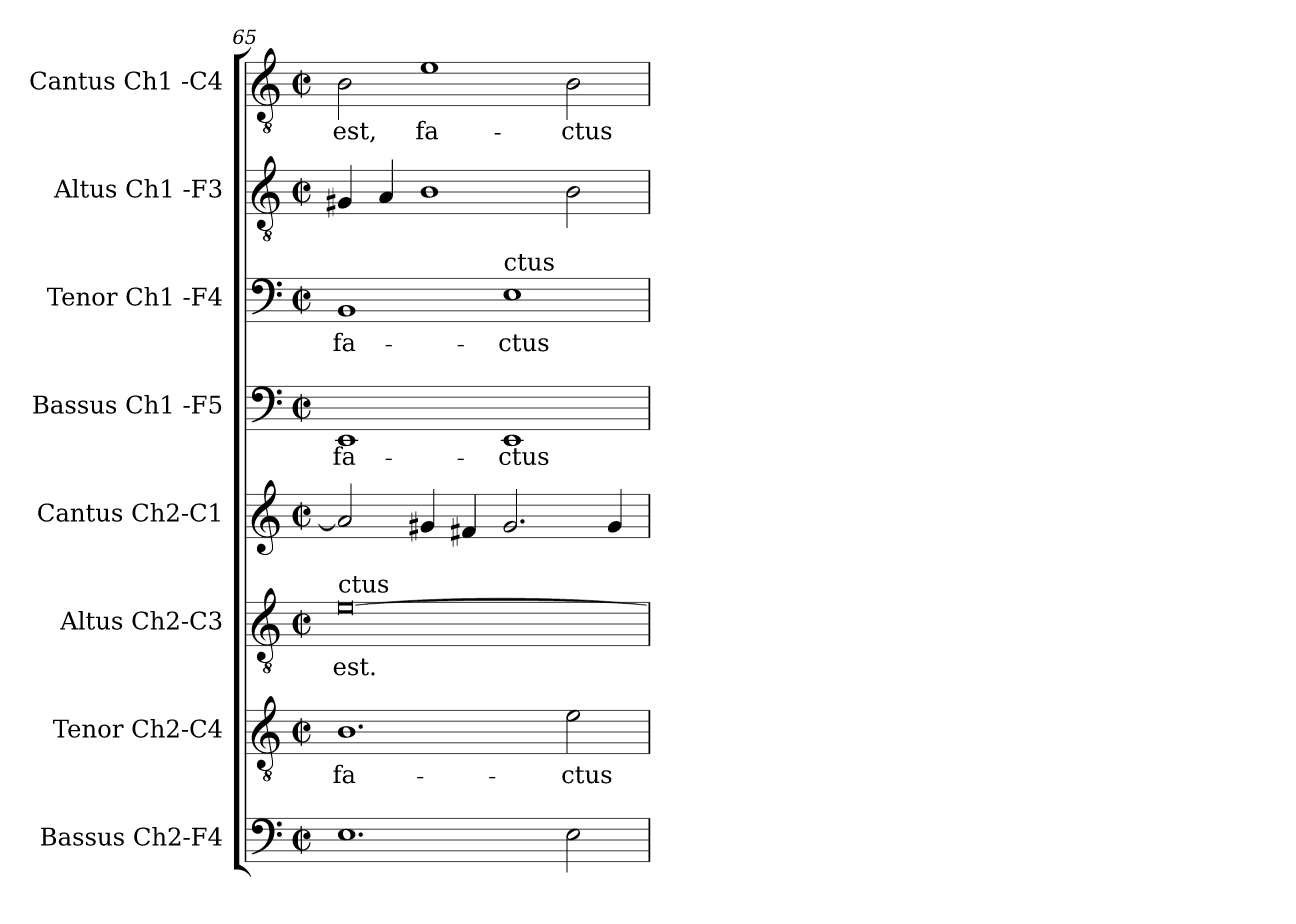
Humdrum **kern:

**kern	**kern	**text	**kern	**text	**kern	**kern	**text	**kern	**text	**kern	**kern	**text
*part8	*part7	*part7	*part6	*part6	*part5	*part4	*part4	*part3	*part3	*part2	*part1	*part1
*staff8	*staff7	*staff7	*staff6	*staff6	*staff5	*staff4	*staff4	*staff3	*staff3	*staff2	*staff1	*staff1
*I"Bassus Ch2-F4	*I"Tenor Ch2-C4	*	*I"Altus Ch2-C3	*	*I"Cantus Ch2-C1	*I"Bassus Ch1 -F5	*	*I"Tenor Ch1 -F4	*	*I"Altus Ch1 -F3	*I"Cantus Ch1 -C4	*
*I'B2	*I'T2	*	*I'A2	*	*I'C2	*I'B1	*	*I'T1	*	*I'A1	*I'C1	*
*clefF4	*clefGv2	*	*clefGv2	*	*clefG2	*clefF4	*	*clefF4	*	*clefGv2	*clefGv2	*
*k[]	*k[]	*	*k[]	*	*k[]	*k[]	*	*k[]	*	*k[]	*k[]	*
*M2/2	*M2/2	*	*M2/2	*	*M2/2	*M2/2	*	*M2/2	*	*M2/2	*M2/2	*
*met(c|)	*met(c|)	*	*met(c|)	*	*met(c|)	*met(c|)	*	*met(c|)	*	*met(c|)	*met(c|)	*
=65	=65	=65	=65	=65	=65	=65	=65	=65	=65	=65	=65	=65
!	!	!	!LO:TX:a:t=ctus	!	!	!	!	!	!	!	!	!
!	!	!LO:LY:b	!	!LO:LY:b	!	!	!LO:LY:b	!	!LO:LY:b	!	!	!LO:LY:b
1.E	1.B	fa-	[>0e	est.	2a/]	1EE	fa-	1BB	fa-	4G#X/	2B\	est,
.	.	.	.	.	.	.	.	.	.	4A/	.	.
!	!	!	!	!	!	!	!	!	!	!	!	!LO:LY:b
.	.	.	.	.	4g#X/	.	.	.	.	1B	1e	fa-
.	.	.	.	.	4f#X/	.	.	.	.	.	.	.
!	!	!	!	!	!	!	!	!LO:TX:a:t=ctus	!	!	!	!
!	!	!	!	!	!	!	!LO:LY:b	!	!LO:LY:b	!	!	!
.	.	.	.	.	2.g#/	1EE	-ctus	1E	-ctus	.	.	.
!	!	!LO:LY:b	!	!	!	!	!	!	!	!	!	!LO:LY:b
2E\	2e\	-ctus	.	.	.	.	.	.	.	2B\	2B\	-ctus
.	.	.	.	.	4g#/	.	.	.	.	.	.	.
=	=	=	=	=	=	=	=	=	=	=	=	=
*-	*-	*-	*-	*-	*-	*-	*-	*-	*-	*-	*-	*-
